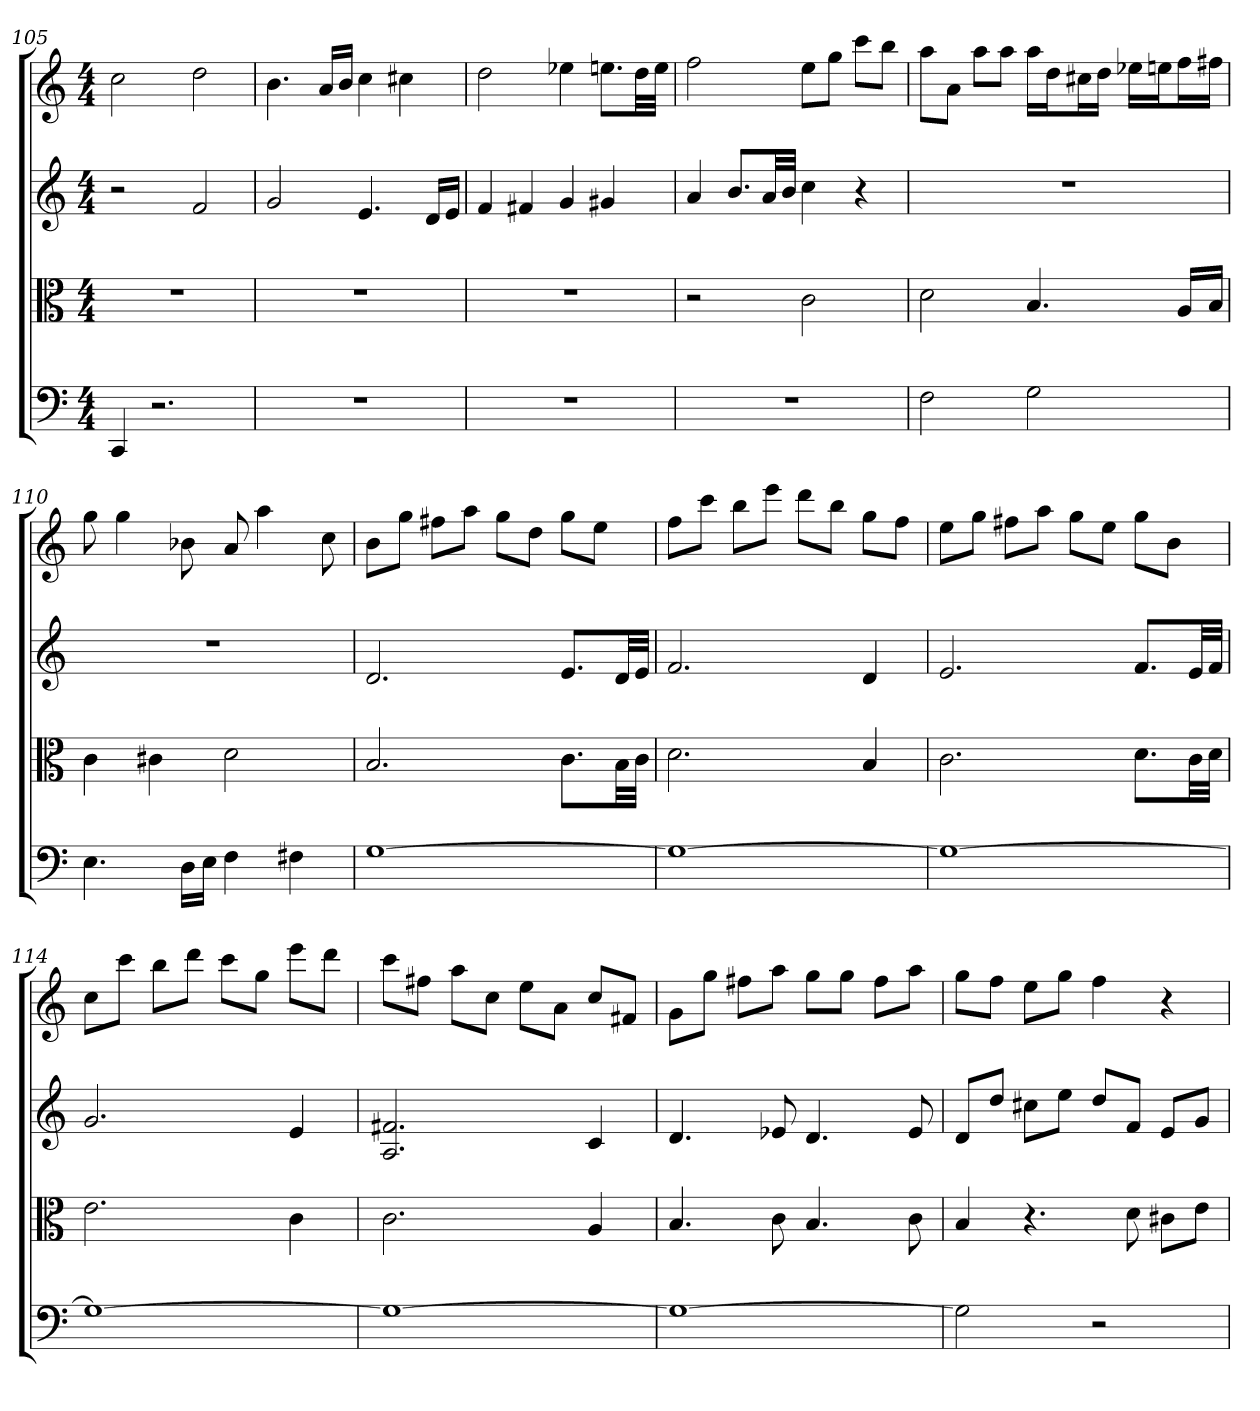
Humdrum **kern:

**kern	**kern	**kern	**kern
*part4	*part3	*part2	*part1
*staff4	*staff3	*staff2	*staff1
*clefF4	*clefC3	*	*
*k[]	*k[]	*k[]	*k[]
*C:	*C:	*C:	*C:
*M4/4	*M4/4	*M4/4	*M4/4
=105	=105	=105	=105
4CC	1r	2r	2cc
2.r	.	.	.
.	.	2f	2dd
=106	=106	=106	=106
1r	1r	2g	4.b
.	.	.	16aLL
.	.	.	16bJJ
.	.	4.e	4cc
.	.	.	4cc#X
.	.	16dLL	.
.	.	16eJJ	.
=107	=107	=107	=107
1r	1r	4f	2dd
.	.	4f#X	.
.	.	4g	4ee-X
.	.	4g#X	8.eenL
.	.	.	32ddLL
.	.	.	32eeJJJ
=108	=108	=108	=108
1r	2r	4a	2ff
.	.	8.bL	.
.	.	32aLL	.
.	.	32bJJJ	.
.	2c	4cc	8eeL
.	.	.	8ggJ
.	.	4r	8cccL
.	.	.	8bbJ
=109	=109	=109	=109
2F	2d	1r	8aaL
.	.	.	8aJ
.	.	.	8aaL
.	.	.	8aaJ
2G	4.B	.	16aaLL
.	.	.	16ddJ
.	.	.	16cc#XL
.	.	.	16ddJJ
.	.	.	16ee-XLL
.	.	.	16eenJ
.	16A/LL	.	16ffL
.	16B/JJ	.	16ff#XJJ
=110	=110	=110	=110
4.E	4c	1r	8gg
.	.	.	4gg
.	4c#X	.	.
16D\LL	.	.	8b-X
16E\JJ	.	.	.
4F	2d	.	8a
.	.	.	4aa
4F#X	.	.	.
.	.	.	8cc
=111	=111	=111	=111
[1G	2.B	2.d	8bL
.	.	.	8ggJ
.	.	.	8ff#XL
.	.	.	8aaJ
.	.	.	8ggL
.	.	.	8ddJ
.	8.c\L	8.eL	8ggL
.	.	.	8eeJ
.	32B\LL	32dLL	.
.	32c\JJJ	32eJJJ	.
=112	=112	=112	=112
1G_	2.d	2.f	8ffL
.	.	.	8cccJ
.	.	.	8bbL
.	.	.	8eeeJ
.	.	.	8dddL
.	.	.	8bbJ
.	4B	4d	8ggL
.	.	.	8ffJ
=113	=113	=113	=113
1G_	2.c	2.e	8eeL
.	.	.	8ggJ
.	.	.	8ff#XL
.	.	.	8aaJ
.	.	.	8ggL
.	.	.	8eeJ
.	8.d\L	8.fL	8ggL
.	.	.	8bJ
.	32c\LL	32eLL	.
.	32d\JJJ	32fJJJ	.
=114	=114	=114	=114
1G_	2.e	2.g	8ccL
.	.	.	8cccJ
.	.	.	8bbL
.	.	.	8dddJ
.	.	.	8cccL
.	.	.	8ggJ
.	4c	4e	8eeeL
.	.	.	8dddJ
=115	=115	=115	=115
1G_	2.c	2.A 2.f#X	8cccL
.	.	.	8ff#XJ
.	.	.	8aaL
.	.	.	8ccJ
.	.	.	8eeL
.	.	.	8aJ
.	4A	4c	8ccL
.	.	.	8f#XJ
=116	=116	=116	=116
1G_	4.B	4.d	8gL
.	.	.	8ggJ
.	.	.	8ff#XL
.	8c	8e-X	8aaJ
.	4.B	4.d	8ggL
.	.	.	8ggJ
.	.	.	8ff#L
.	8c	8e-	8aaJ
=117	=117	=117	=117
2G]	4B	8dL	8ggL
.	.	8ddJ	8ffJ
.	4.r	8cc#XL	8eeL
.	.	8eeJ	8ggJ
2r	.	8ddL	4ff
.	8d	8fJ	.
.	8c#X\L	8eL	4r
.	8e\J	8gJ	.
=	=	=	=
*-	*-	*-	*-
